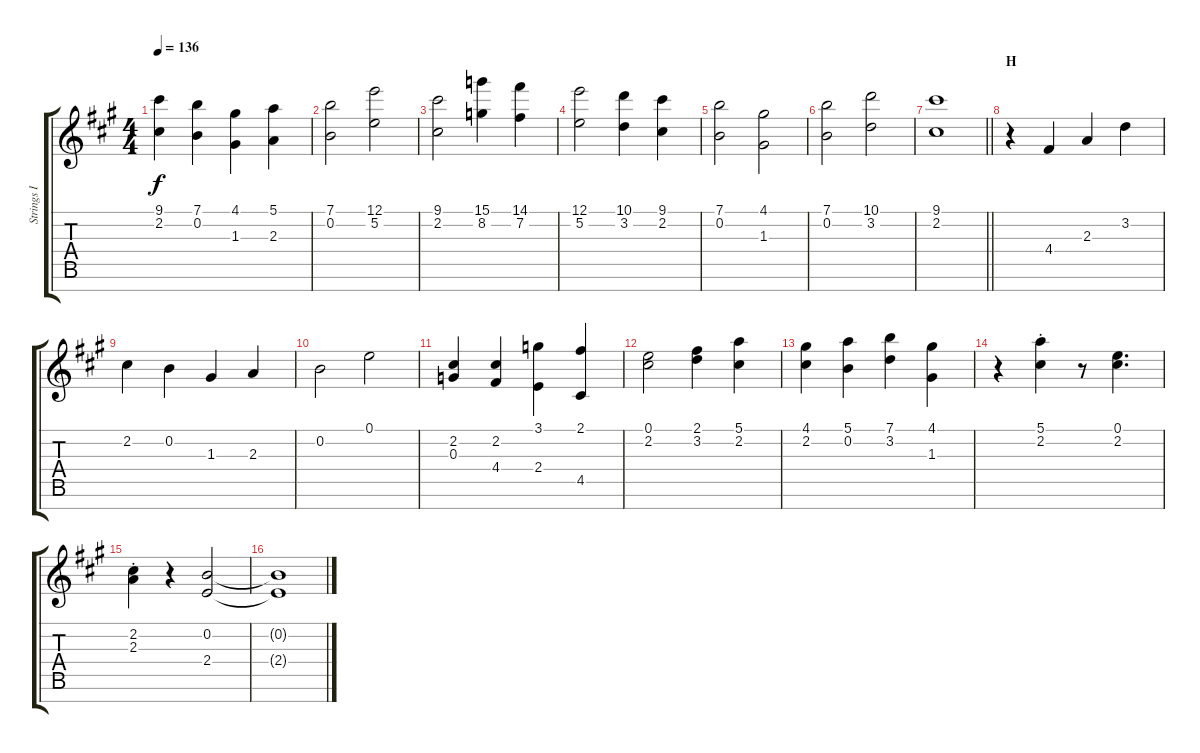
\track ("Strings I" "Strings I") {instrument stringensemble1}
\staff {score tabs}
\tuning (E5 B4 G4 D4 A3 E3 B2) {hide}
\ts (4 4)
\tempo 136
\clef g2
\ks a
(9.1 2.2).4{dy f} (7.1 0.2).4 (4.1 1.3).4 (5.1 2.3).4 |
(7.1 0.2).2 (12.1 5.2).2 |
(9.1 2.2).2 (15.1 8.2).4 (14.1 7.2).4 |
(12.1 5.2).2 (10.1 3.2).4 (9.1 2.2).4 |
(7.1 0.2).2 (4.1 1.3).2 |
(7.1 0.2).2 (10.1 3.2).2 |
\barLineRight lightlight
(9.1 2.2).1 |
\section ("" "H")
r.4 4.4.4 2.3.4 3.2.4 |
2.2.4 0.2.4 1.3.4 2.3.4 |
0.2.2 0.1.2 |
(2.2 0.3).4 (2.2 4.4).4 (3.1 2.4).4 (2.1 4.5).4 |
(0.1 2.2).2 (2.1 3.2).4 (5.1 2.2).4 |
(4.1 2.2).4 (5.1 0.2).4 (7.1 3.2).4 (4.1 1.3).4 |
r.4 (5.1{st} 2.2{st}).4 r.8 (0.1 2.2).4{d} |
(2.2{st} 2.3{st}).4 r.4 (0.2 2.4).2 |
(0.2{t} 2.4{t}).1
